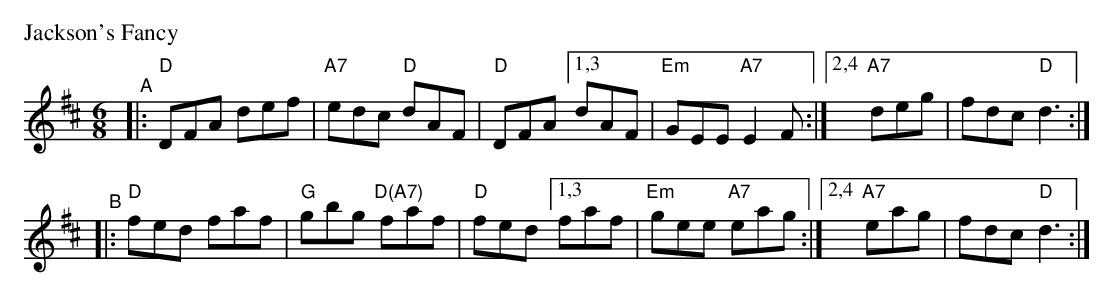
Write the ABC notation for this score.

X:1
P: Jackson's Fancy
M: 6/8
L: 1/8
K: D
"^A"|:\
"D"DFA def | "A7"edc "D"dAF | "D"DFA [1,3 dAF | "Em"GEE "A7"E2F \
                               :|[2,4 "A7"deg |     fdc  "D"d3 :|
"^B"|:\
"D"fed faf | "G"gbg "D(A7)"faf | "D"fed [1,3 faf | "Em"gee "A7"eag \
                                  :|[2,4 "A7"eag |     fdc  "D"d3 :|
